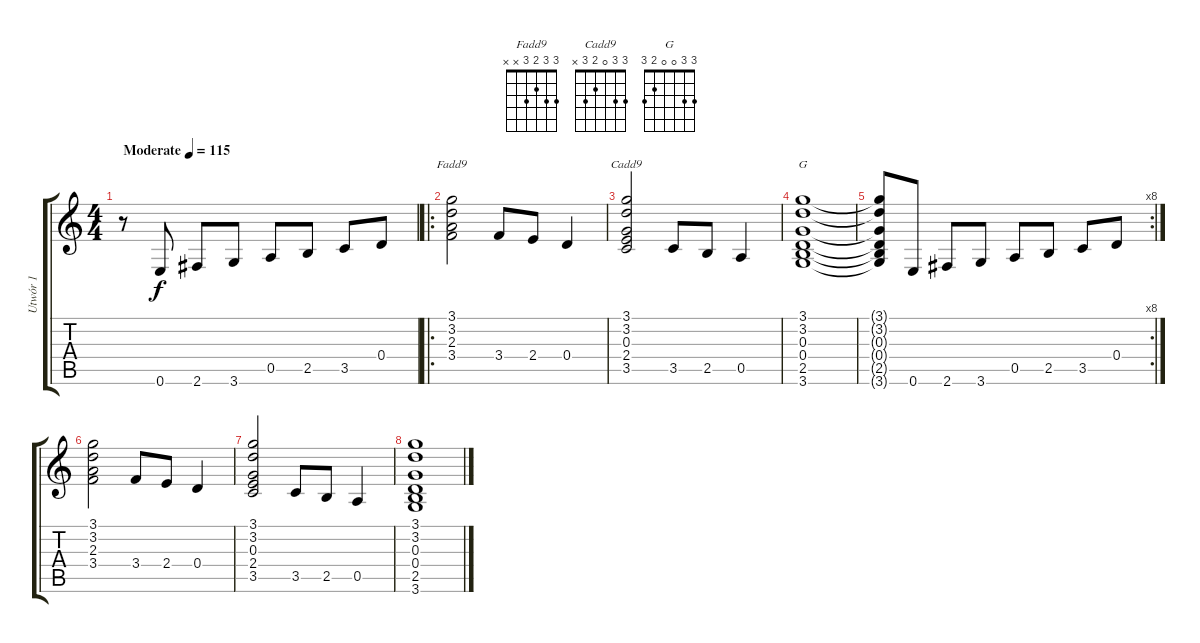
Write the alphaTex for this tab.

\track ("Utwór 1" "Utwór 1") {instrument acousticguitarsteel}
\staff {score tabs}
\tuning (E4 B3 G3 D3 A2 E2) {hide}
\chord ("Fadd9" 3 3 2 3 x x)
\chord ("Cadd9" 3 3 0 2 3 x)
\chord ("G" 3 3 0 0 2 3)
\ts (4 4)
\tempo (115 "Moderate")
\clef g2
\ks c
r.8{dy f instrument acousticguitarsteel} 0.6.8 2.6.8 3.6.8 0.5.8 2.5.8 3.5.8 0.4.8 |
\ro
(3.1 3.2 2.3 3.4).2{ch "Fadd9"} 3.4.8 2.4.8 0.4.4 |
(3.1 3.2 0.3 2.4 3.5).2{ch "Cadd9"} 3.5.8 2.5.8 0.5.4 |
(3.1 3.2 0.3 0.4 2.5 3.6).1{ch "G"} |
\rc 8
(3.1{t} 3.2{t} 0.3{t} 0.4{t} 2.5{t} 3.6{t}).8 0.6.8 2.6.8 3.6.8 0.5.8 2.5.8 3.5.8 0.4.8 |
(3.1 3.2 2.3 3.4).2 3.4.8 2.4.8 0.4.4 |
(3.1 3.2 0.3 2.4 3.5).2 3.5.8 2.5.8 0.5.4 |
(3.1 3.2 0.3 0.4 2.5 3.6).1
